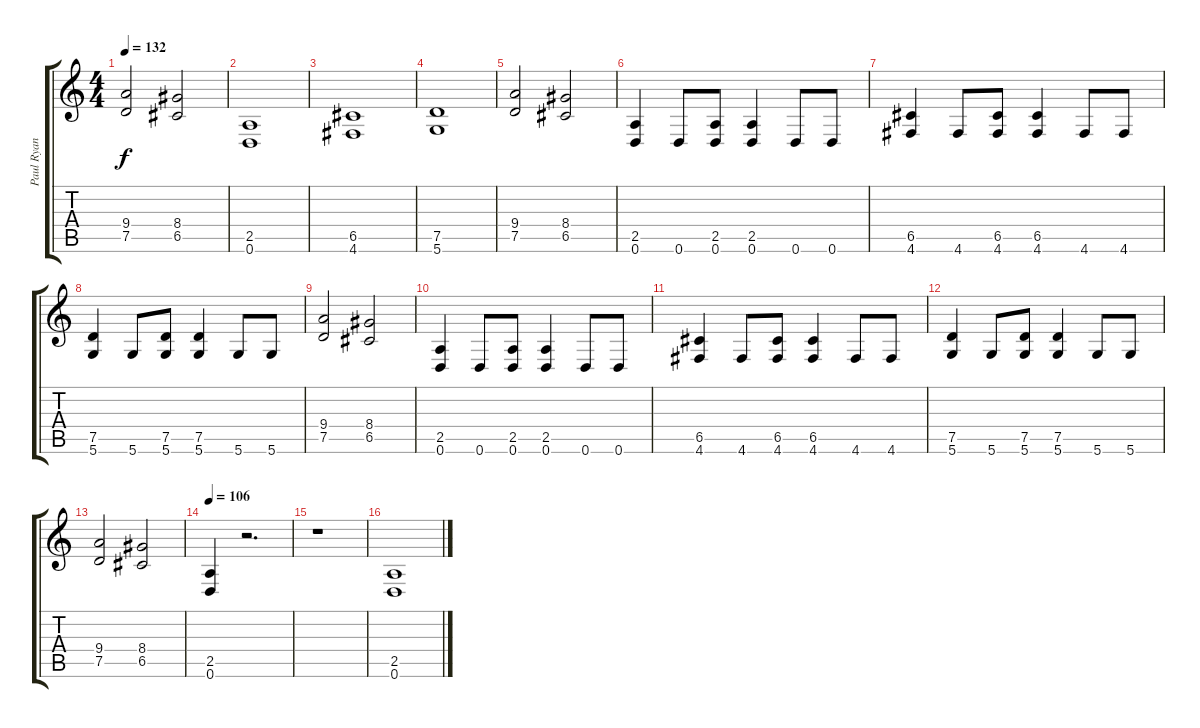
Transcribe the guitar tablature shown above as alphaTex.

\track ("Paul Ryan (Guitar)" "Paul Ryan ") {instrument distortionguitar}
\staff {score tabs}
\tuning (D4 A3 F3 C3 G2 D2) {hide}
\ts (4 4)
\tempo 132
\clef g2
\ks c
(9.4 7.5).2{dy f} (8.4 6.5).2 |
(2.5 0.6).1 |
(6.5 4.6).1 |
(7.5 5.6).1 |
(9.4 7.5).2 (8.4 6.5).2 |
(2.5 0.6).4 0.6.8 (2.5 0.6).8 (2.5 0.6).4 0.6.8 0.6.8 |
(6.5 4.6).4 4.6.8 (6.5 4.6).8 (6.5 4.6).4 4.6.8 4.6.8 |
(7.5 5.6).4 5.6.8 (7.5 5.6).8 (7.5 5.6).4 5.6.8 5.6.8 |
(9.4 7.5).2 (8.4 6.5).2 |
(2.5 0.6).4 0.6.8 (2.5 0.6).8 (2.5 0.6).4 0.6.8 0.6.8 |
(6.5 4.6).4 4.6.8 (6.5 4.6).8 (6.5 4.6).4 4.6.8 4.6.8 |
(7.5 5.6).4 5.6.8 (7.5 5.6).8 (7.5 5.6).4 5.6.8 5.6.8 |
(9.4 7.5).2 (8.4 6.5).2 |
\tempo 106
(2.5 0.6).4 r.2{d} |
r.1 |
(2.5 0.6).1
